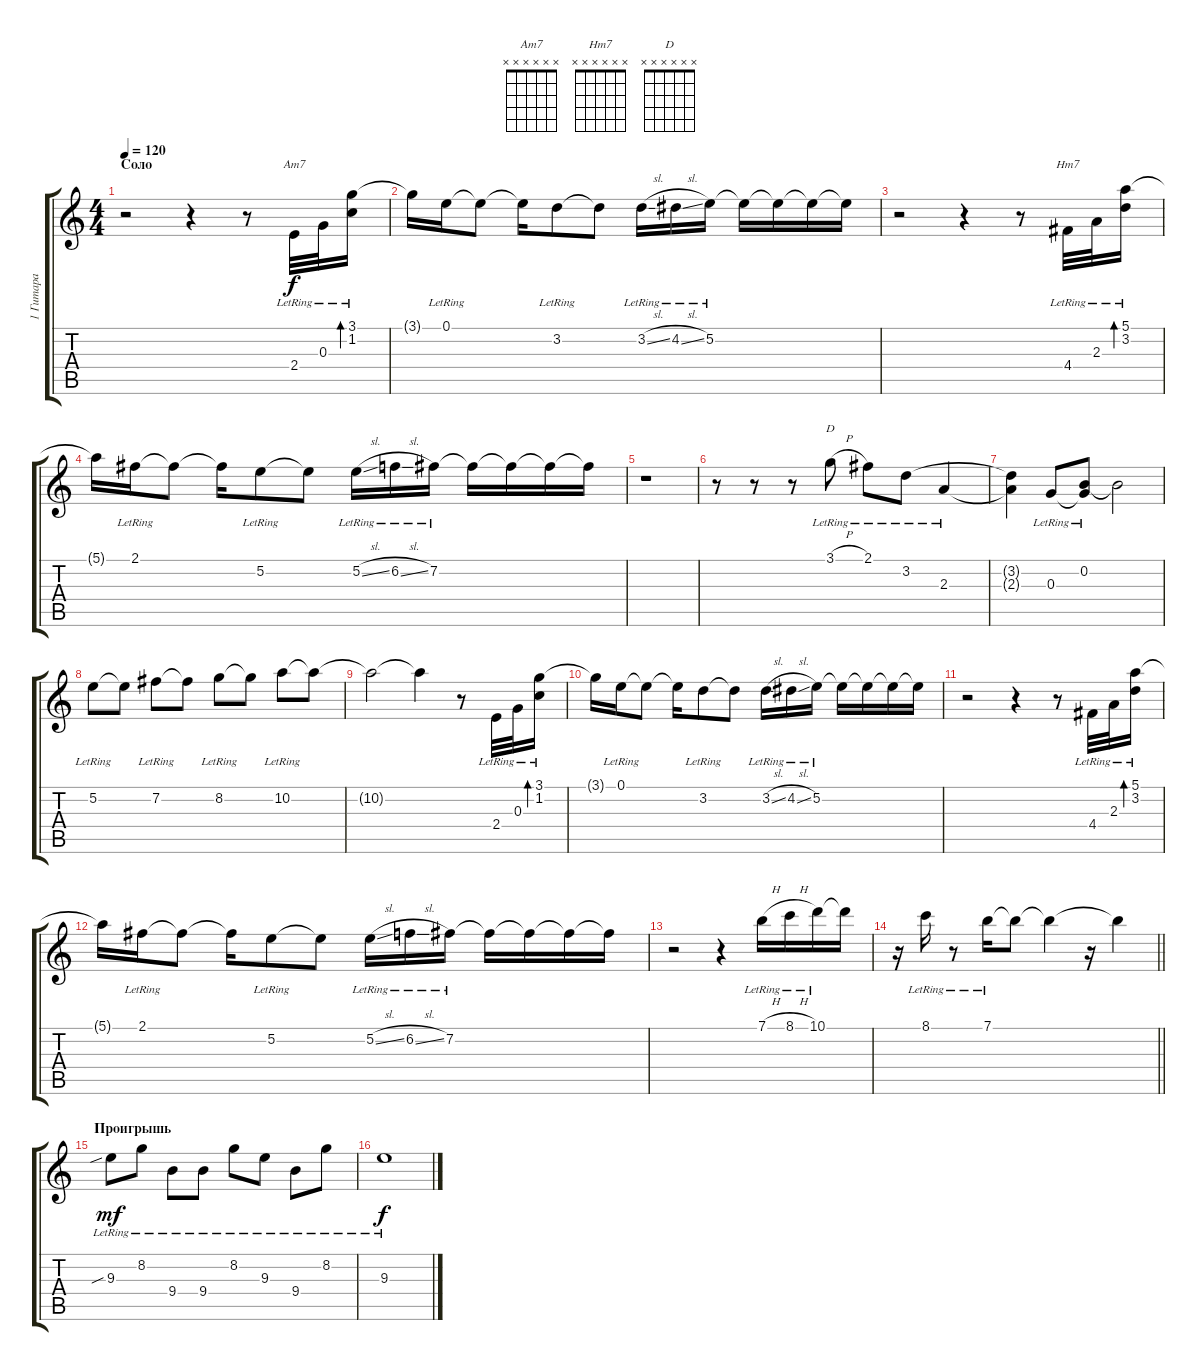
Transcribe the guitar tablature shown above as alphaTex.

\track ("1 Гитара" "1 Гитара") {instrument acousticguitarsteel}
\staff {score tabs}
\tuning (E4 B3 G3 D3 A2 E2) {hide}
\chord ("Am7" x x x x x x)
\chord ("Hm7" x x x x x x)
\chord ("D" x x x x x x)
\ts (4 4)
\section ("" "Соло")
\tempo 120
\clef g2
\ks c
r.2{dy f} r.4 r.8 2.4{lr}.32{ch "Am7"} 0.3{lr}.32 (3.1{lr} 1.2{lr}).16{bd 480} |
3.1{t}.16 0.1{lr}.16 0.1{t}.8 0.1{t}.16 3.2{lr}.8 3.2{t}.8 3.2{sl lr}.16 4.2{sl lr}.16 5.2{lr}.16 5.2{t}.16 5.2{t}.16 5.2{t}.16 5.2{t}.16 |
r.2 r.4 r.8 4.4{lr}.32{ch "Hm7"} 2.3{lr}.32 (5.1{lr} 3.2{lr}).16{bd 480} |
5.1{t}.16 2.1{lr}.16 2.1{t}.8 2.1{t}.16 5.2{lr}.8 5.2{t}.8 5.2{sl lr}.16 6.2{sl lr}.16 7.2{lr}.16 7.2{t}.16 7.2{t}.16 7.2{t}.16 7.2{t}.16 |
r.1 |
r.8 r.8 r.8 3.1{h lr}.8{ch "D"} 2.1{lr}.8 3.2{lr}.8 2.3{lr}.4 |
(3.2{t} 2.3{t}).4 0.3{lr}.8 (0.2{lr} 0.3{t}).8 0.2{t}.2 |
5.2{lr}.8 5.2{t}.8 7.2{lr}.8 7.2{t}.8 8.2{lr}.8 8.2{t}.8 10.2{lr}.8 10.2{t}.8 |
10.2{t}.2 10.2{t}.4 r.8 2.4{lr}.32 0.3{lr}.32 (3.1{lr} 1.2{lr}).16{bd 480} |
3.1{t}.16 0.1{lr}.16 0.1{t}.8 0.1{t}.16 3.2{lr}.8 3.2{t}.8 3.2{sl lr}.16 4.2{sl lr}.16 5.2{lr}.16 5.2{t}.16 5.2{t}.16 5.2{t}.16 5.2{t}.16 |
r.2 r.4 r.8 4.4{lr}.32 2.3{lr}.32 (5.1{lr} 3.2{lr}).16{bd 480} |
5.1{t}.16 2.1{lr}.16 2.1{t}.8 2.1{t}.16 5.2{lr}.8 5.2{t}.8 5.2{sl lr}.16 6.2{sl lr}.16 7.2{lr}.16 7.2{t}.16 7.2{t}.16 7.2{t}.16 7.2{t}.16 |
r.2 r.4 7.1{h lr}.16 8.1{h lr}.16 10.1{lr}.16 10.1{t}.16 |
\barLineRight lightlight
r.16 8.1{lr}.16 r.8 7.1{lr}.16 7.1{t}.8 7.1{t}.4 r.16 7.1{t}.4 |
\section ("" "Проигрышь")
9.3{sib lr}.8{dy mf} 8.2{lr}.8 9.4{lr}.8 9.4{lr}.8 8.2{lr}.8 9.3{lr}.8 9.4{lr}.8 8.2{lr}.8 |
9.3{lr}.1{dy f}
